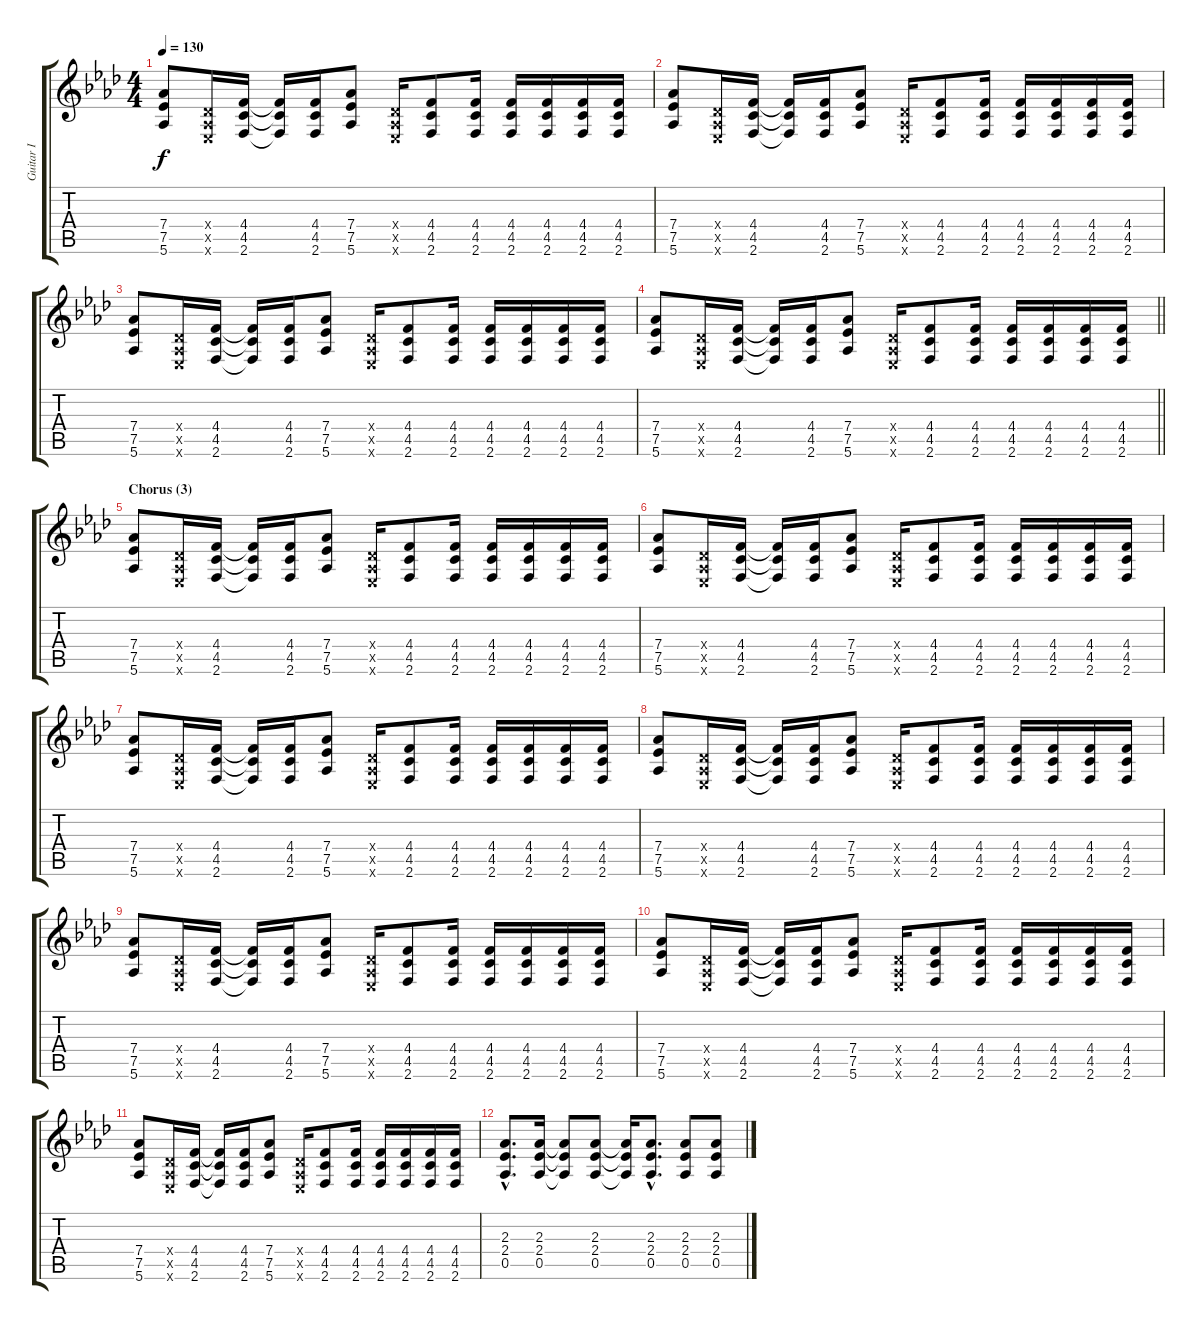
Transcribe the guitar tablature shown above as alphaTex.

\track ("Guitar I" "Guitar I") {instrument distortionguitar}
\staff {score tabs}
\tuning (Eb4 Bb3 Gb3 Db3 Ab2 Eb2) {hide}
\ts (4 4)
\tempo 130
\clef g2
\ks fminor
(7.4 7.5 5.6).8{dy f} (0.4{x} 0.5{x} 0.6{x}).16 (4.4 4.5 2.6).16 (4.4{t} 4.5{t} 2.6{t}).16 (4.4 4.5 2.6).16 (7.4 7.5 5.6).8 (0.4{x} 0.5{x} 0.6{x}).16 (4.4 4.5 2.6).8 (4.4 4.5 2.6).16 (4.4 4.5 2.6).16 (4.4 4.5 2.6).16 (4.4 4.5 2.6).16 (4.4 4.5 2.6).16 |
(7.4 7.5 5.6).8 (0.4{x} 0.5{x} 0.6{x}).16 (4.4 4.5 2.6).16 (4.4{t} 4.5{t} 2.6{t}).16 (4.4 4.5 2.6).16 (7.4 7.5 5.6).8 (0.4{x} 0.5{x} 0.6{x}).16 (4.4 4.5 2.6).8 (4.4 4.5 2.6).16 (4.4 4.5 2.6).16 (4.4 4.5 2.6).16 (4.4 4.5 2.6).16 (4.4 4.5 2.6).16 |
(7.4 7.5 5.6).8 (0.4{x} 0.5{x} 0.6{x}).16 (4.4 4.5 2.6).16 (4.4{t} 4.5{t} 2.6{t}).16 (4.4 4.5 2.6).16 (7.4 7.5 5.6).8 (0.4{x} 0.5{x} 0.6{x}).16 (4.4 4.5 2.6).8 (4.4 4.5 2.6).16 (4.4 4.5 2.6).16 (4.4 4.5 2.6).16 (4.4 4.5 2.6).16 (4.4 4.5 2.6).16 |
\barLineRight lightlight
(7.4 7.5 5.6).8 (0.4{x} 0.5{x} 0.6{x}).16 (4.4 4.5 2.6).16 (4.4{t} 4.5{t} 2.6{t}).16 (4.4 4.5 2.6).16 (7.4 7.5 5.6).8 (0.4{x} 0.5{x} 0.6{x}).16 (4.4 4.5 2.6).8 (4.4 4.5 2.6).16 (4.4 4.5 2.6).16 (4.4 4.5 2.6).16 (4.4 4.5 2.6).16 (4.4 4.5 2.6).16 |
\section ("" "Chorus (3)")
(7.4 7.5 5.6).8 (0.4{x} 0.5{x} 0.6{x}).16 (4.4 4.5 2.6).16 (4.4{t} 4.5{t} 2.6{t}).16 (4.4 4.5 2.6).16 (7.4 7.5 5.6).8 (0.4{x} 0.5{x} 0.6{x}).16 (4.4 4.5 2.6).8 (4.4 4.5 2.6).16 (4.4 4.5 2.6).16 (4.4 4.5 2.6).16 (4.4 4.5 2.6).16 (4.4 4.5 2.6).16 |
(7.4 7.5 5.6).8 (0.4{x} 0.5{x} 0.6{x}).16 (4.4 4.5 2.6).16 (4.4{t} 4.5{t} 2.6{t}).16 (4.4 4.5 2.6).16 (7.4 7.5 5.6).8 (0.4{x} 0.5{x} 0.6{x}).16 (4.4 4.5 2.6).8 (4.4 4.5 2.6).16 (4.4 4.5 2.6).16 (4.4 4.5 2.6).16 (4.4 4.5 2.6).16 (4.4 4.5 2.6).16 |
(7.4 7.5 5.6).8 (0.4{x} 0.5{x} 0.6{x}).16 (4.4 4.5 2.6).16 (4.4{t} 4.5{t} 2.6{t}).16 (4.4 4.5 2.6).16 (7.4 7.5 5.6).8 (0.4{x} 0.5{x} 0.6{x}).16 (4.4 4.5 2.6).8 (4.4 4.5 2.6).16 (4.4 4.5 2.6).16 (4.4 4.5 2.6).16 (4.4 4.5 2.6).16 (4.4 4.5 2.6).16 |
(7.4 7.5 5.6).8 (0.4{x} 0.5{x} 0.6{x}).16 (4.4 4.5 2.6).16 (4.4{t} 4.5{t} 2.6{t}).16 (4.4 4.5 2.6).16 (7.4 7.5 5.6).8 (0.4{x} 0.5{x} 0.6{x}).16 (4.4 4.5 2.6).8 (4.4 4.5 2.6).16 (4.4 4.5 2.6).16 (4.4 4.5 2.6).16 (4.4 4.5 2.6).16 (4.4 4.5 2.6).16 |
(7.4 7.5 5.6).8 (0.4{x} 0.5{x} 0.6{x}).16 (4.4 4.5 2.6).16 (4.4{t} 4.5{t} 2.6{t}).16 (4.4 4.5 2.6).16 (7.4 7.5 5.6).8 (0.4{x} 0.5{x} 0.6{x}).16 (4.4 4.5 2.6).8 (4.4 4.5 2.6).16 (4.4 4.5 2.6).16 (4.4 4.5 2.6).16 (4.4 4.5 2.6).16 (4.4 4.5 2.6).16 |
(7.4 7.5 5.6).8 (0.4{x} 0.5{x} 0.6{x}).16 (4.4 4.5 2.6).16 (4.4{t} 4.5{t} 2.6{t}).16 (4.4 4.5 2.6).16 (7.4 7.5 5.6).8 (0.4{x} 0.5{x} 0.6{x}).16 (4.4 4.5 2.6).8 (4.4 4.5 2.6).16 (4.4 4.5 2.6).16 (4.4 4.5 2.6).16 (4.4 4.5 2.6).16 (4.4 4.5 2.6).16 |
(7.4 7.5 5.6).8 (0.4{x} 0.5{x} 0.6{x}).16 (4.4 4.5 2.6).16 (4.4{t} 4.5{t} 2.6{t}).16 (4.4 4.5 2.6).16 (7.4 7.5 5.6).8 (0.4{x} 0.5{x} 0.6{x}).16 (4.4 4.5 2.6).8 (4.4 4.5 2.6).16 (4.4 4.5 2.6).16 (4.4 4.5 2.6).16 (4.4 4.5 2.6).16 (4.4 4.5 2.6).16 |
(2.3{hac} 2.4{hac} 0.5{hac}).8{d} (2.3 2.4 0.5).16 (2.3{t} 2.4{t} 0.5{t}).8 (2.3 2.4 0.5).8 (2.3{t} 2.4{t} 0.5{t}).16 (2.3{hac} 2.4{hac} 0.5{hac}).8{d} (2.3 2.4 0.5).8 (2.3 2.4 0.5).8
